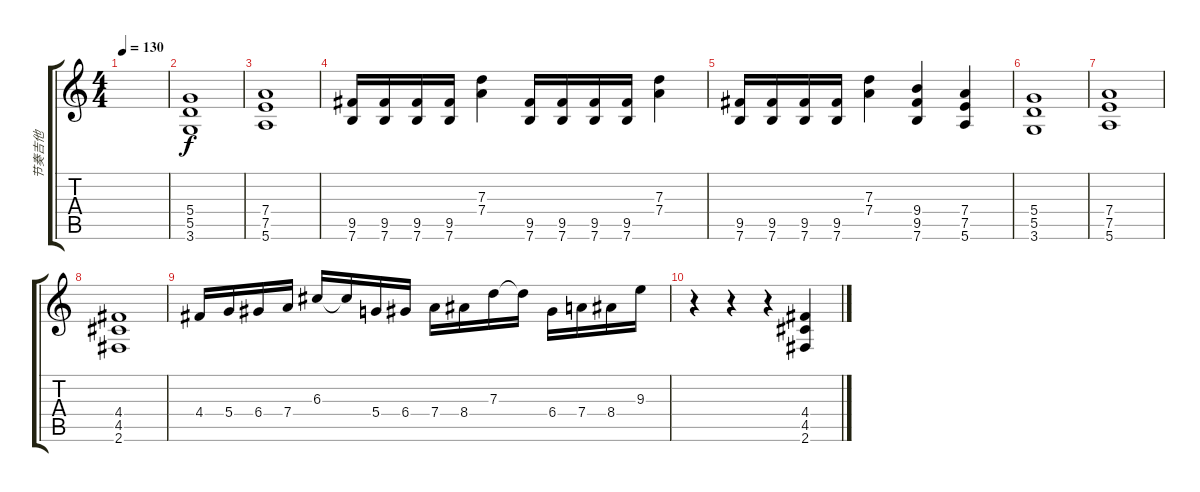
\track ("节奏吉他" "节奏吉他") {instrument distortionguitar}
\staff {score tabs}
\tuning (E4 B3 G3 D3 A2 E2) {hide}
\ts (4 4)
\tempo 130
\clef g2
\ks c
|
(5.4 5.5 3.6).1 |
(7.4 7.5 5.6).1 |
(9.5 7.6).16 (9.5 7.6).16 (9.5 7.6).16 (9.5 7.6).16 (7.3 7.4).4 (9.5 7.6).16 (9.5 7.6).16 (9.5 7.6).16 (9.5 7.6).16 (7.3 7.4).4 |
(9.5 7.6).16 (9.5 7.6).16 (9.5 7.6).16 (9.5 7.6).16 (7.3 7.4).4 (9.4 9.5 7.6).4 (7.4 7.5 5.6).4 |
(5.4 5.5 3.6).1 |
(7.4 7.5 5.6).1 |
(4.4 4.5 2.6).1 |
4.4.16 5.4.16 6.4.16 7.4.16 6.3.16 6.3{t}.16 5.4.16 6.4.16 7.4.16 8.4.16 7.3.16 7.3{t}.16 6.4.16 7.4.16 8.4.16 9.3.16 |
r.4 r.4 r.4 (4.4 4.5 2.6).4
